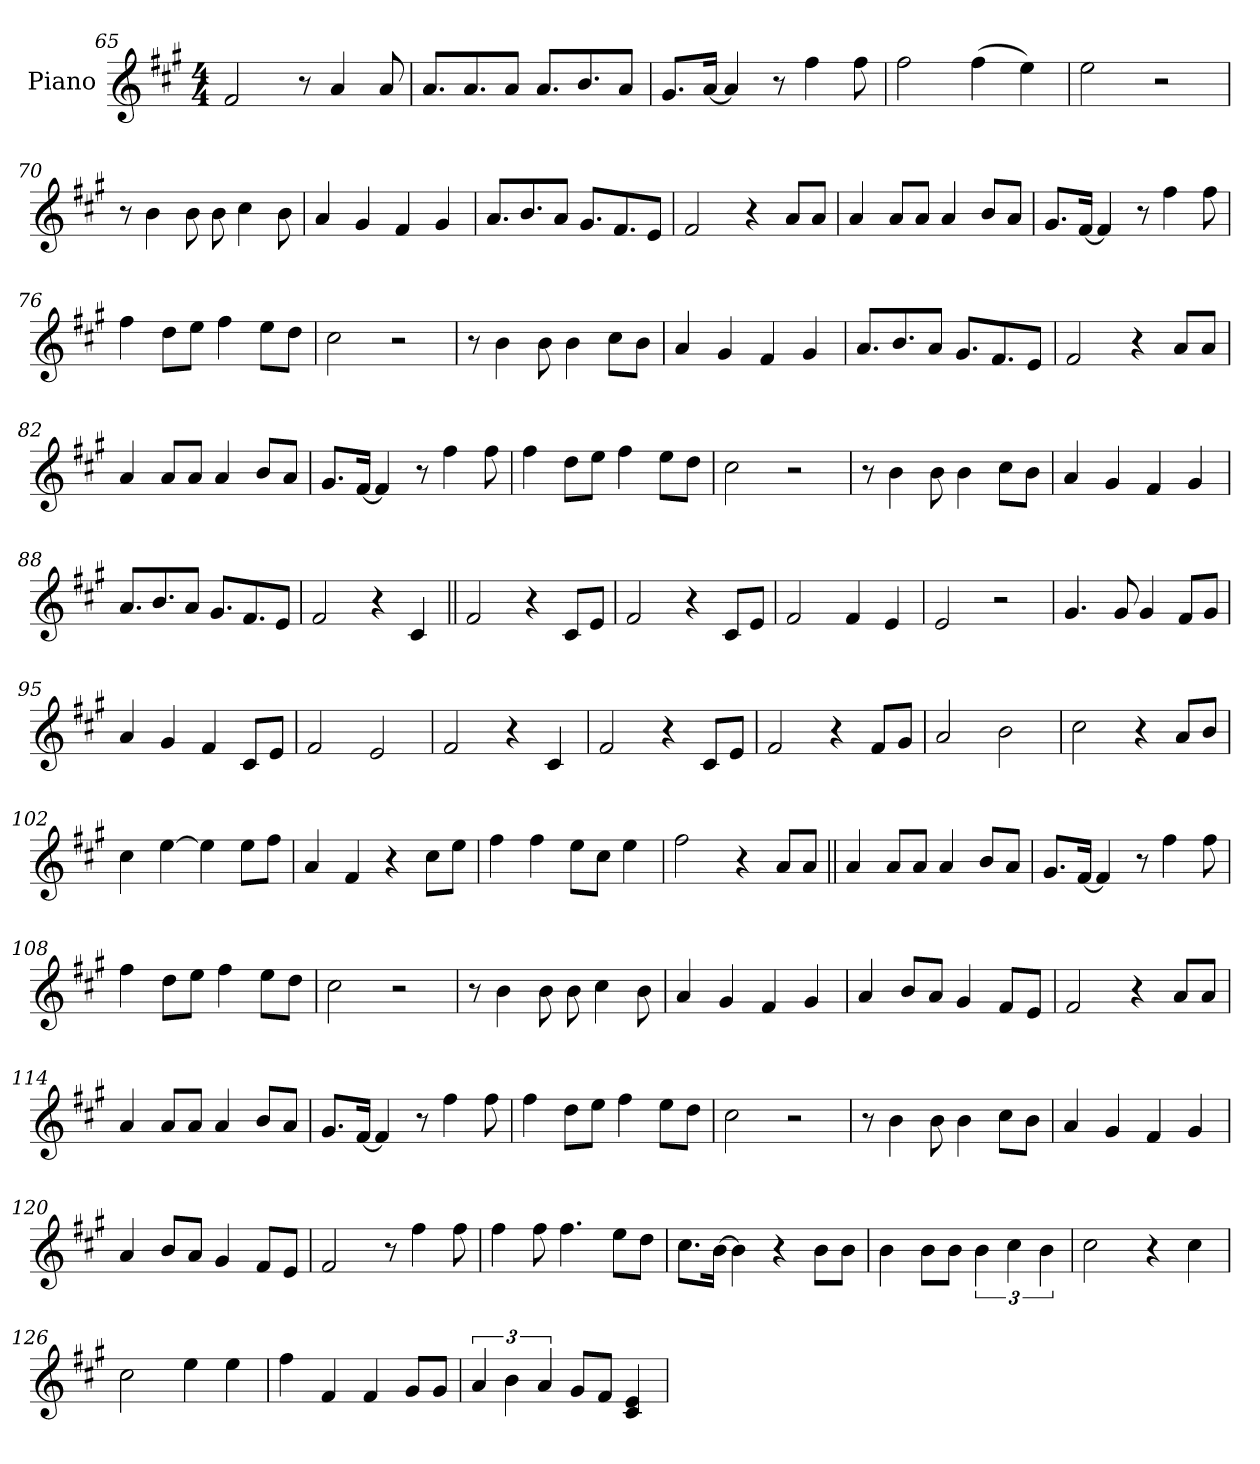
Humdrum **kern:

**kern
*part1
*staff1
*I"Piano
*I'Pno.
*clefG2
*k[f#c#g#]
*M4/4
=65
2f#
8r
4a
8a
=66
8.aL
8.a
8aJ
8.aL
8.b
8aJ
=67
8.g#L
[16aJk
4a]
8r
4ff#
8ff#
=68
2ff#
(4ff#
4ee)
=69
2ee
2r
=70
8r
4b
8b
8b
4cc#
8b
=71
4a
4g#
4f#
4g#
=72
8.aL
8.b
8aJ
8.g#L
8.f#
8eJ
=73
2f#
4r
8aL
8aJ
=74
4a
8aL
8aJ
4a
8bL
8aJ
=75
8.g#L
[16f#Jk
4f#]
8r
4ff#
8ff#
=76
4ff#
8ddL
8eeJ
4ff#
8eeL
8ddJ
=77
2cc#
2r
=78
8r
4b
8b
4b
8cc#L
8bJ
=79
4a
4g#
4f#
4g#
=80
8.aL
8.b
8aJ
8.g#L
8.f#
8eJ
=81
2f#
4r
8aL
8aJ
=82
4a
8aL
8aJ
4a
8bL
8aJ
=83
8.g#L
[16f#Jk
4f#]
8r
4ff#
8ff#
=84
4ff#
8ddL
8eeJ
4ff#
8eeL
8ddJ
=85
2cc#
2r
=86
8r
4b
8b
4b
8cc#L
8bJ
=87
4a
4g#
4f#
4g#
=88
8.aL
8.b
8aJ
8.g#L
8.f#
8eJ
=89
2f#
4r
4c#
=90||
2f#
4r
8c#L
8eJ
=91
2f#
4r
8c#L
8eJ
=92
2f#
4f#
4e
=93
2e
2r
=94
4.g#
8g#
4g#
8f#L
8g#J
=95
4a
4g#
4f#
8c#L
8eJ
=96
2f#
2e
=97
2f#
4r
4c#
=98
2f#
4r
8c#L
8eJ
=99
2f#
4r
8f#L
8g#J
=100
2a
2b
=101
2cc#
4r
8aL
8bJ
=102
4cc#
[4ee
4ee]
8eeL
8ff#J
=103
4a
4f#
4r
8cc#L
8eeJ
=104
4ff#
4ff#
8eeL
8cc#J
4ee
=105
2ff#
4r
8aL
8aJ
=106||
4a
8aL
8aJ
4a
8bL
8aJ
=107
8.g#L
[16f#Jk
4f#]
8r
4ff#
8ff#
=108
4ff#
8ddL
8eeJ
4ff#
8eeL
8ddJ
=109
2cc#
2r
=110
8r
4b
8b
8b
4cc#
8b
=111
4a
4g#
4f#
4g#
=112
4a
8bL
8aJ
4g#
8f#L
8eJ
=113
2f#
4r
8aL
8aJ
=114
4a
8aL
8aJ
4a
8bL
8aJ
=115
8.g#L
[16f#Jk
4f#]
8r
4ff#
8ff#
=116
4ff#
8ddL
8eeJ
4ff#
8eeL
8ddJ
=117
2cc#
2r
=118
8r
4b
8b
4b
8cc#L
8bJ
=119
4a
4g#
4f#
4g#
=120
4a
8bL
8aJ
4g#
8f#L
8eJ
=121
2f#
8r
4ff#
8ff#
=122
4ff#
8ff#
4.ff#
8eeL
8ddJ
=123
8.cc#L
[16bJk
4b]
4r
8bL
8bJ
=124
4b
8bL
8bJ
6b
6cc#
6b
=125
2cc#
4r
4cc#
=126
2cc#
4ee
4ee
=127
4ff#
4f#
4f#
8g#L
8g#J
=128
6a
6b
6a
8g#L
8f#J
4c# 4e
=
*-
